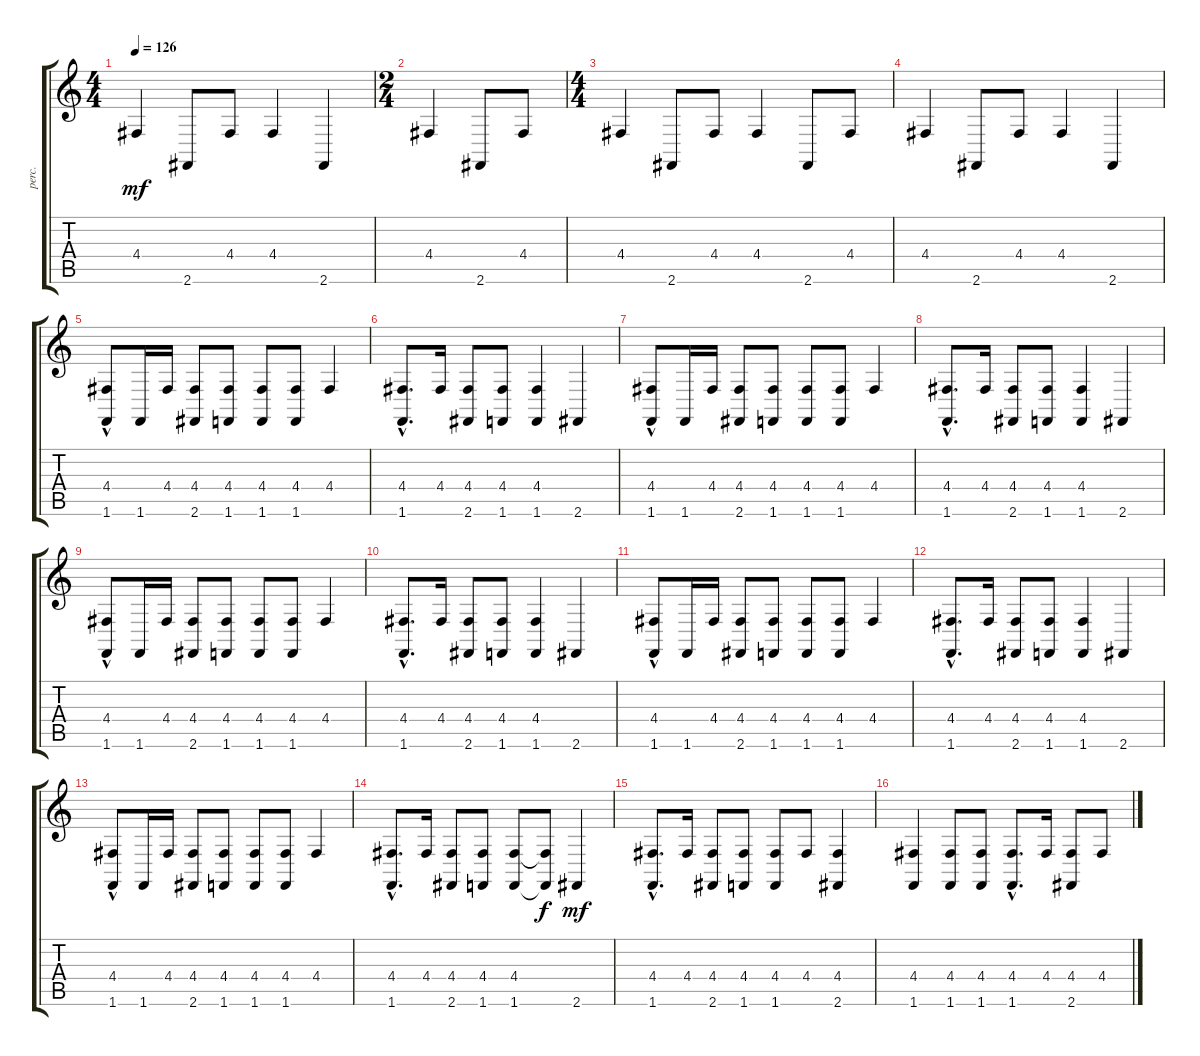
\track ("perc." "perc.") {instrument acousticgrandpiano}
\staff {score tabs}
\tuning (E4 B3 G3 D3 A2 E2) {hide}
\ts (4 4)
\tempo 126
\clef g2
\ks c
4.4.4{dy mf} 2.6.8 4.4.8 4.4.4 2.6.4 |
\ts (2 4)
4.4.4 2.6.8 4.4.8 |
\ts (4 4)
4.4.4 2.6.8 4.4.8 4.4.4 2.6.8 4.4.8 |
4.4.4 2.6.8 4.4.8 4.4.4 2.6.4 |
(4.4{hac} 1.6).8 1.6.16 4.4.16 (4.4 2.6).8 (4.4 1.6).8 (4.4 1.6).8 (4.4 1.6).8 4.4.4 |
(4.4{hac} 1.6{hac}).8{d} 4.4.16 (4.4 2.6).8 (4.4 1.6).8 (4.4 1.6).4 2.6.4 |
(4.4{hac} 1.6).8 1.6.16 4.4.16 (4.4 2.6).8 (4.4 1.6).8 (4.4 1.6).8 (4.4 1.6).8 4.4.4 |
(4.4{hac} 1.6{hac}).8{d} 4.4.16 (4.4 2.6).8 (4.4 1.6).8 (4.4 1.6).4 2.6.4 |
(4.4{hac} 1.6).8 1.6.16 4.4.16 (4.4 2.6).8 (4.4 1.6).8 (4.4 1.6).8 (4.4 1.6).8 4.4.4 |
(4.4{hac} 1.6{hac}).8{d} 4.4.16 (4.4 2.6).8 (4.4 1.6).8 (4.4 1.6).4 2.6.4 |
(4.4{hac} 1.6).8 1.6.16 4.4.16 (4.4 2.6).8 (4.4 1.6).8 (4.4 1.6).8 (4.4 1.6).8 4.4.4 |
(4.4{hac} 1.6{hac}).8{d} 4.4.16 (4.4 2.6).8 (4.4 1.6).8 (4.4 1.6).4 2.6.4 |
(4.4{hac} 1.6).8 1.6.16 4.4.16 (4.4 2.6).8 (4.4 1.6).8 (4.4 1.6).8 (4.4 1.6).8 4.4.4 |
(4.4{hac} 1.6{hac}).8{d} 4.4.16 (4.4 2.6).8 (4.4 1.6).8 (4.4 1.6).8 (4.4{t} 1.6{t}).8{dy f} 2.6.4{dy mf} |
(4.4{hac} 1.6{hac}).8{d} 4.4.16 (4.4 2.6).8 (4.4 1.6).8 (4.4 1.6).8 4.4.8 (4.4 2.6).4 |
(4.4 1.6).4 (4.4 1.6).8 (4.4 1.6).8 (4.4{hac} 1.6).8{d} 4.4.16 (4.4 2.6).8 4.4.8
